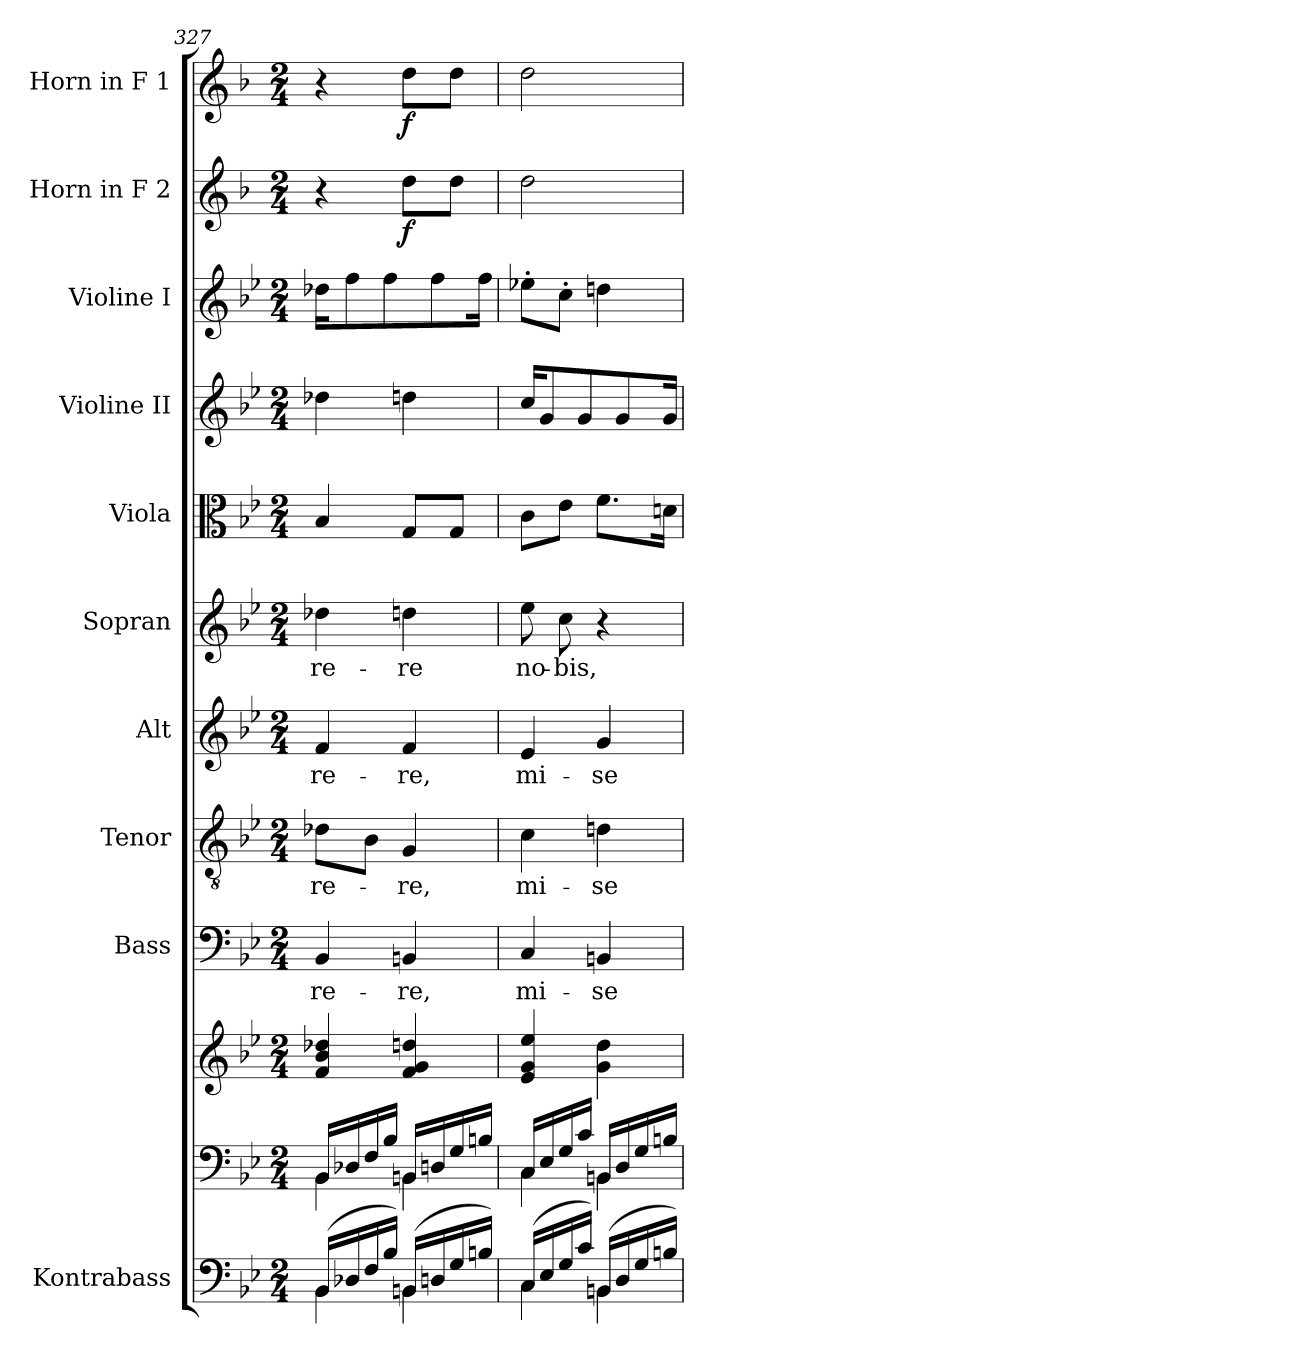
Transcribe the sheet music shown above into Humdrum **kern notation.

**kern	**kern	**kern	**kern	**text	**kern	**text	**kern	**text	**kern	**text	**kern	**kern	**kern	**kern	**dynam	**kern	**dynam
*part11	*part10	*part10	*part9	*part9	*part8	*part8	*part7	*part7	*part6	*part6	*part5	*part4	*part3	*part2	*part2	*part1	*part1
*staff12	*staff11	*staff10	*staff9	*staff9	*staff8	*staff8	*staff7	*staff7	*staff6	*staff6	*staff5	*staff4	*staff3	*staff2	*staff2	*staff1	*staff1
*I"Kontrabass	*	*	*I"Bass	*	*I"Tenor	*	*I"Alt	*	*I"Sopran	*	*I"Viola	*I"Violine II	*I"Violine I	*I"Horn in F 2	*	*I"Horn in F 1	*
*I'Kb.	*	*	*I'B.	*	*I'T.	*	*I'A.	*	*I'S.	*	*I'Vla.	*I'Vl. II	*I'Vl. I	*	*	*	*
!!LO:PB:g=z
*clefF4	*clefF4	*clefG2	*clefF4	*	*clefGv2	*	*clefG2	*	*clefG2	*	*clefC3	*clefG2	*clefG2	*clefG2	*	*clefG2	*
*ITrd7c12	*	*	*	*	*	*	*	*	*	*	*	*	*	*ITrd4c7	*	*ITrd4c7	*
*k[b-e-]	*k[b-e-]	*k[b-e-]	*k[b-e-]	*	*k[b-e-]	*	*k[b-e-]	*	*k[b-e-]	*	*k[b-e-]	*k[b-e-]	*k[b-e-]	*k[b-e-]	*	*k[b-e-]	*
*B-:	*B-:	*B-:	*B-:	*	*B-:	*	*B-:	*	*B-:	*	*B-:	*B-:	*B-:	*B-:	*	*B-:	*
*M2/4	*M2/4	*M2/4	*M2/4	*	*M2/4	*	*M2/4	*	*M2/4	*	*M2/4	*M2/4	*M2/4	*M2/4	*	*M2/4	*
=327	=327	=327	=327	=327	=327	=327	=327	=327	=327	=327	=327	=327	=327	=327	=327	=327	=327
*^	*^	*	*	*	*	*	*	*	*	*	*	*	*	*	*	*	*
!	!	!	!	!	!	!LO:LY:b	!	!LO:LY:b	!	!LO:LY:b	!	!LO:LY:b	!	!	!	!	!	!	!
(>16BBB-/LL	4BBB-\	16BB-/LL	4BB-\	4f/ 4b-/ 4dd-X/	4BB-/	-re-	8d-X\L	-re-	4f/	-re-	4dd-X\	-re-	4B-/	4dd-X\	16dd-X\KL	4r	.	4r	.
16DD-X/	.	16D-X/	.	.	.	.	.	.	.	.	.	.	.	.	8ff\	.	.	.	.
16FF/	.	16F/	.	.	.	.	8B-\J	.	.	.	.	.	.	.	.	.	.	.	.
16BB-/JJ)	.	16B-/JJ	.	.	.	.	.	.	.	.	.	.	.	.	8ff\	.	.	.	.
!	!	!	!	!	!	!LO:LY:b	!	!LO:LY:b	!	!LO:LY:b	!	!LO:LY:b	!	!	!	!	!LO:DY:b	!	!LO:DY:b
(>16BBBn/LL	4BBB\	16BBn/LL	4BB\	4f/ 4g/ 4ddn/	4BBn/	-re,	4G/	-re,	4f/	-re,	4ddn\	-re	8G/L	4ddn\	.	8g\L	f	8g\L	f
16DDn/	.	16Dn/	.	.	.	.	.	.	.	.	.	.	.	.	8ff\	.	.	.	.
16GG/	.	16G/	.	.	.	.	.	.	.	.	.	.	8G/J	.	.	8g\J	.	8g\J	.
16BBn/JJ)	.	16Bn/JJ	.	.	.	.	.	.	.	.	.	.	.	.	16ff\Jk	.	.	.	.
=328	=328	=328	=328	=328	=328	=328	=328	=328	=328	=328	=328	=328	=328	=328	=328	=328	=328	=328	=328
!	!	!	!	!	!	!LO:LY:b	!	!LO:LY:b	!	!LO:LY:b	!	!LO:LY:b	!	!	!	!	!	!	!
(>16CC/LL	4CC\	16C/LL	4C\	4e-/ 4g/ 4ee-/	4C/	mi-	4c\	mi-	4e-/	mi-	8ee-\	no-	8c\L	16cc/KL	8ee-X'>\L	2g\	.	2g\	.
16EE-/	.	16E-/	.	.	.	.	.	.	.	.	.	.	.	8g/	.	.	.	.	.
!	!	!	!	!	!	!	!	!	!	!	!	!LO:LY:b	!	!	!	!	!	!	!
16GG/	.	16G/	.	.	.	.	.	.	.	.	8cc\	-bis,	8e-\J	.	8cc'>\J	.	.	.	.
16C/JJ)	.	16c/JJ	.	.	.	.	.	.	.	.	.	.	.	8g/	.	.	.	.	.
!	!	!	!	!	!	!LO:LY:b	!	!LO:LY:b	!	!LO:LY:b	!	!	!	!	!	!	!	!	!
(>16BBBn/LL	4BBB\	16BBn/LL	4BB\	4g\ 4dd\	4BBn/	-se-	4dn\	-se-	4g/	-se-	4r	.	8.f\L	.	4ddn\	.	.	.	.
16DD/	.	16D/	.	.	.	.	.	.	.	.	.	.	.	8g/	.	.	.	.	.
16GG/	.	16G/	.	.	.	.	.	.	.	.	.	.	.	.	.	.	.	.	.
16BBn/JJ)	.	16Bn/JJ	.	.	.	.	.	.	.	.	.	.	16dn\Jk	16g/Jk	.	.	.	.	.
*v	*v	*	*	*	*	*	*	*	*	*	*	*	*	*	*	*	*	*	*
*	*v	*v	*	*	*	*	*	*	*	*	*	*	*	*	*	*	*	*
=	=	=	=	=	=	=	=	=	=	=	=	=	=	=	=	=	=
*-	*-	*-	*-	*-	*-	*-	*-	*-	*-	*-	*-	*-	*-	*-	*-	*-	*-
